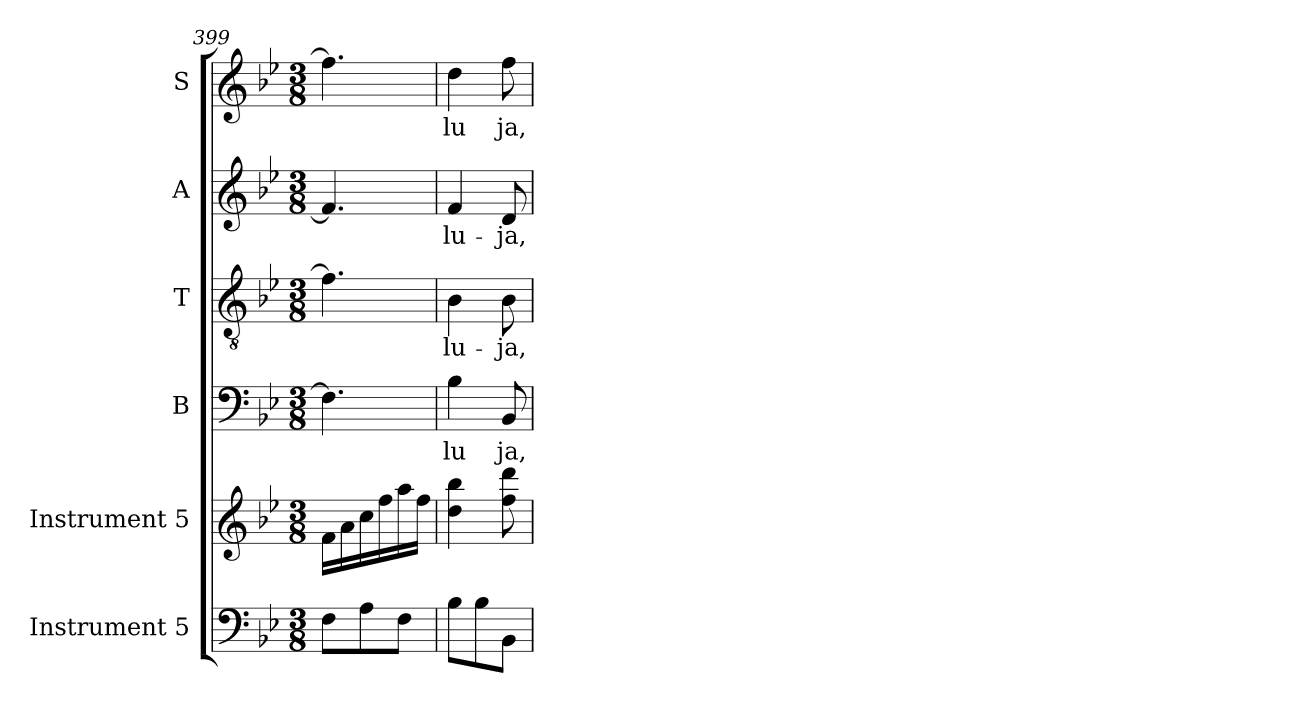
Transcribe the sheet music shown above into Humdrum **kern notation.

**kern	**kern	**kern	**text	**kern	**text	**kern	**text	**kern	**text
*part6	*part5	*part4	*part4	*part3	*part3	*part2	*part2	*part1	*part1
*staff6	*staff5	*staff4	*staff4	*staff3	*staff3	*staff2	*staff2	*staff1	*staff1
*I"Instrument 5	*I"Instrument 5	*I"B	*	*I"T	*	*I"A	*	*I"S	*
*	*	*I'B	*	*I'T	*	*I'A	*	*I'S	*
*clefF4	*clefG2	*clefF4	*	*clefGv2	*	*clefG2	*	*clefG2	*
*k[b-e-]	*k[b-e-]	*k[b-e-]	*	*k[b-e-]	*	*k[b-e-]	*	*k[b-e-]	*
*B-:	*B-:	*B-:	*	*B-:	*	*B-:	*	*B-:	*
*M3/8	*M3/8	*M3/8	*	*M3/8	*	*M3/8	*	*M3/8	*
=399	=399	=399	=399	=399	=399	=399	=399	=399	=399
!	!	!	!LO:LY:b:cj	!	!LO:LY:b:cj	!	!LO:LY:b:cj	!	!LO:LY:b:cj
8F\L	16f\L	4.F\]	.	4.f\]	--	4.f/]	--	4.ff\]	.
.	16a\	.	.	.	.	.	.	.	.
8A\	16cc\	.	.	.	.	.	.	.	.
.	16ff\	.	.	.	.	.	.	.	.
8F\J	16aa\	.	.	.	.	.	.	.	.
.	16ff\J	.	.	.	.	.	.	.	.
=400	=400	=400	=400	=400	=400	=400	=400	=400	=400
!	!	!	!LO:LY:b:cj	!	!LO:LY:b:cj	!	!LO:LY:b:cj	!	!LO:LY:b:cj
8B-\L	4dd\ 4bb-\	4B-\	lu	4B-\	-lu-	4f/	-lu-	4dd\	lu
8B-\	.	.	.	.	.	.	.	.	.
!	!	!	!LO:LY:b:cj	!	!LO:LY:b:cj	!	!LO:LY:b:cj	!	!LO:LY:b:cj
8BB-\J	8ff\ 8ddd\	8BB-/	ja,	8B-\	-ja,	8d/	-ja,	8ff\	ja,
=	=	=	=	=	=	=	=	=	=
*-	*-	*-	*-	*-	*-	*-	*-	*-	*-
